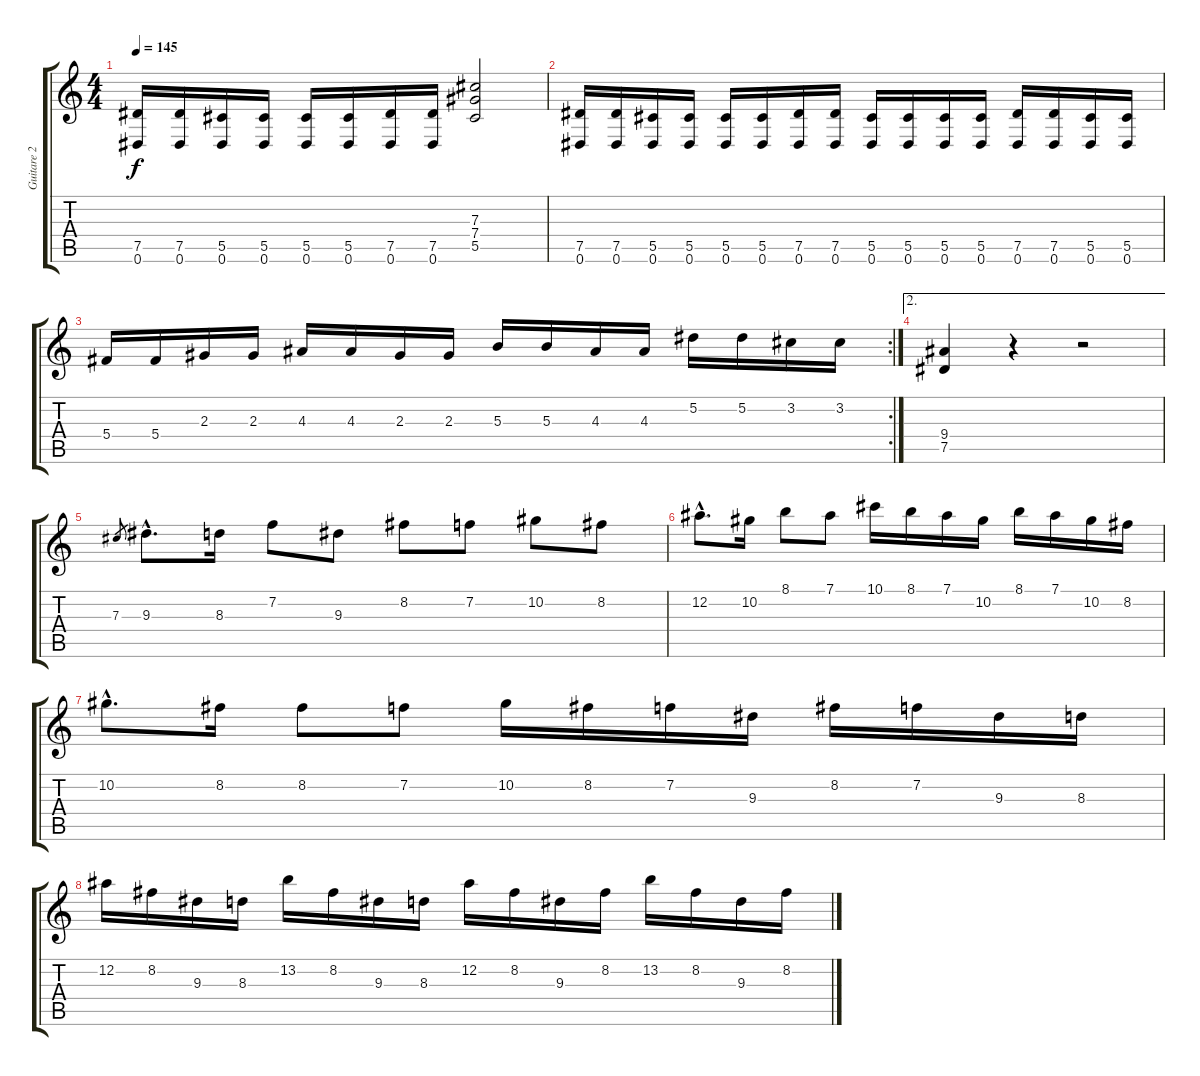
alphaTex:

\track ("Guitare 2" "Guitare 2") {instrument distortionguitar}
\staff {score tabs}
\tuning (Eb4 Bb3 Gb3 Db3 Ab2 Eb2) {hide}
\ts (4 4)
\tempo 145
\clef g2
\ks c
(7.5 0.6).16{dy f} (7.5 0.6).16 (5.5 0.6).16 (5.5 0.6).16 (5.5 0.6).16 (5.5 0.6).16 (7.5 0.6).16 (7.5 0.6).16 (7.3 7.4 5.5).2 |
(7.5 0.6).16 (7.5 0.6).16 (5.5 0.6).16 (5.5 0.6).16 (5.5 0.6).16 (5.5 0.6).16 (7.5 0.6).16 (7.5 0.6).16 (5.5 0.6).16 (5.5 0.6).16 (5.5 0.6).16 (5.5 0.6).16 (7.5 0.6).16 (7.5 0.6).16 (5.5 0.6).16 (5.5 0.6).16 |
\rc 2
5.4.16 5.4.16 2.3.16 2.3.16 4.3.16 4.3.16 2.3.16 2.3.16 5.3.16 5.3.16 4.3.16 4.3.16 5.2.16 5.2.16 3.2.16 3.2.16 |
\ae 2
(9.4 7.5).4 r.4 r.2 |
7.3.8{gr} 9.3{hac}.8{d} 8.3.16 7.2.8 9.3.8 8.2.8 7.2.8 10.2.8 8.2.8 |
12.2{hac}.8{d} 10.2.16 8.1.8 7.1.8 10.1.16 8.1.16 7.1.16 10.2.16 8.1.16 7.1.16 10.2.16 8.2.16 |
10.2{hac}.8{d} 8.2.16 8.2.8 7.2.8 10.2.16 8.2.16 7.2.16 9.3.16 8.2.16 7.2.16 9.3.16 8.3.16 |
12.2.16 8.2.16 9.3.16 8.3.16 13.2.16 8.2.16 9.3.16 8.3.16 12.2.16 8.2.16 9.3.16 8.2.16 13.2.16 8.2.16 9.3.16 8.2.16
